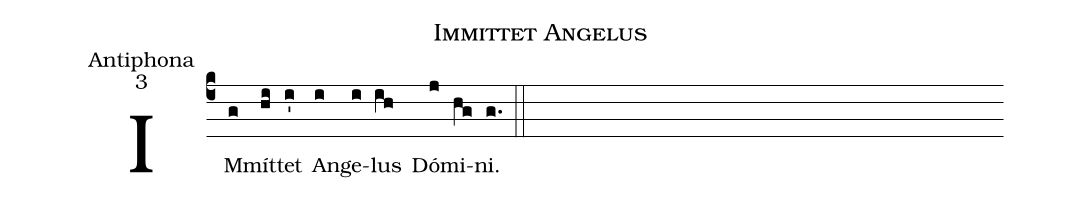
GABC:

name:Immittet Angelus;
office-part:Antiphona;
mode:3;
%%
(c4) IM(g)mít(hi)tet(i') An(i)ge(i)lus(ih) Dó(j)mi(hg)ni.(g.) (::)

%<eu>E(j) u(j) o(j) u(h) a(j) e.</eu>(ih..) (::)
